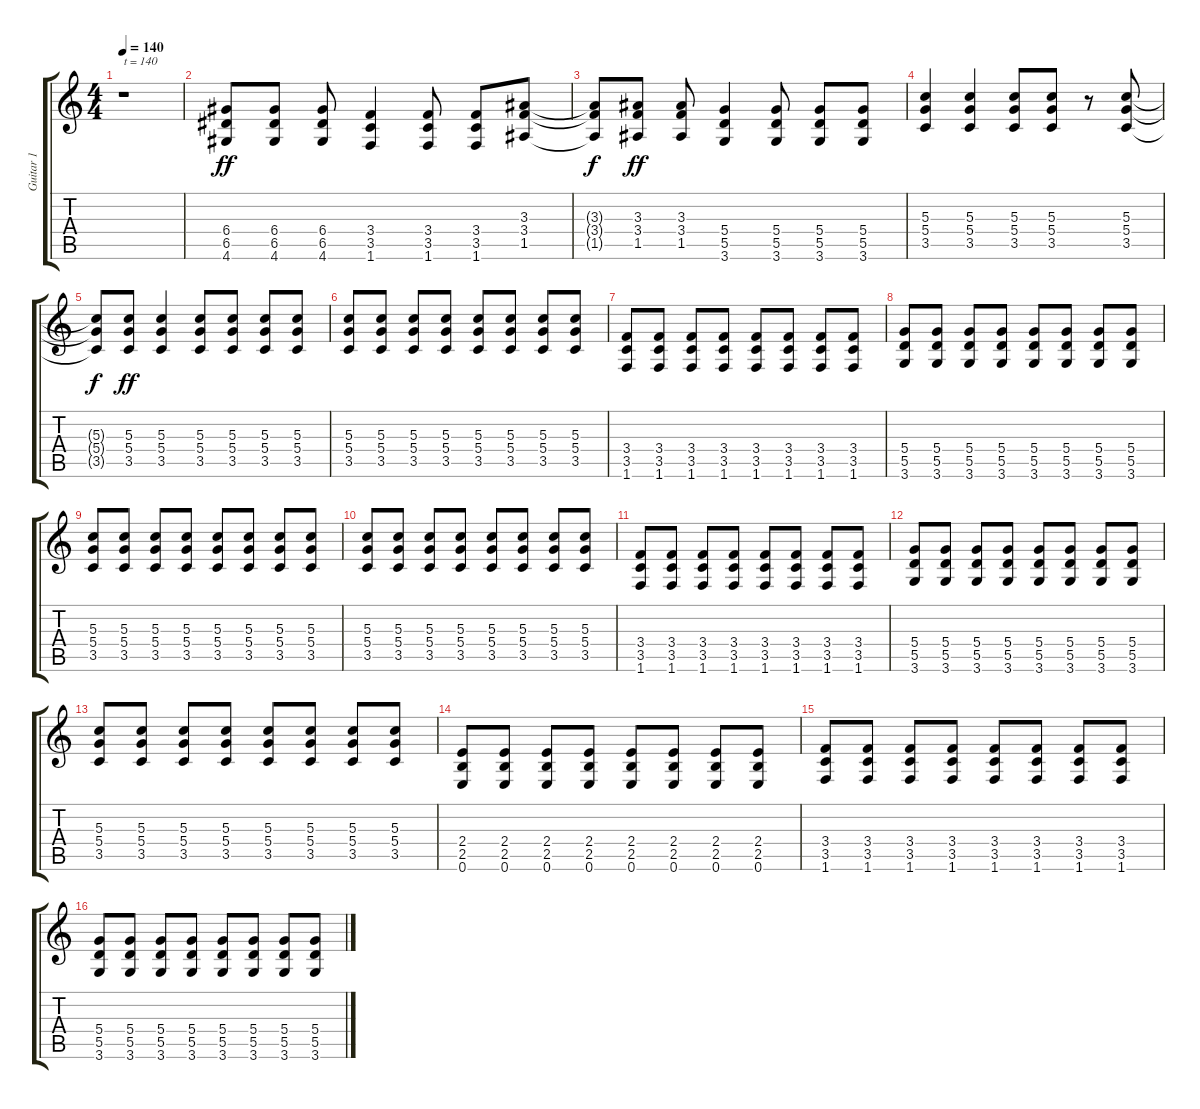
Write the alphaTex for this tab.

\track ("Guitar 1" "Guitar 1") {instrument distortionguitar}
\staff {score tabs}
\tuning (E4 B3 G3 D3 A2 E2) {hide}
\ts (4 4)
\tempo 140
\clef g2
\ks c
r.1{txt "t = 140" dy ff instrument distortionguitar} |
(6.4 6.5 4.6).8 (6.4 6.5 4.6).8 (6.4 6.5 4.6).8 (3.4 3.5 1.6).4 (3.4 3.5 1.6).8 (3.4 3.5 1.6).8 (3.3 3.4 1.5).8 |
(3.3{t} 3.4{t} 1.5{t}).8{dy f} (3.3 3.4 1.5).8{dy ff} (3.3 3.4 1.5).8 (5.4 5.5 3.6).4 (5.4 5.5 3.6).8 (5.4 5.5 3.6).8 (5.4 5.5 3.6).8 |
(5.3 5.4 3.5).4 (5.3 5.4 3.5).4 (5.3 5.4 3.5).8 (5.3 5.4 3.5).8 r.8 (5.3 5.4 3.5).8 |
(5.3{t} 5.4{t} 3.5{t}).8{dy f} (5.3 5.4 3.5).8{dy ff} (5.3 5.4 3.5).4 (5.3 5.4 3.5).8 (5.3 5.4 3.5).8 (5.3 5.4 3.5).8 (5.3 5.4 3.5).8 |
(5.3 5.4 3.5).8 (5.3 5.4 3.5).8 (5.3 5.4 3.5).8 (5.3 5.4 3.5).8 (5.3 5.4 3.5).8 (5.3 5.4 3.5).8 (5.3 5.4 3.5).8 (5.3 5.4 3.5).8 |
(3.4 3.5 1.6).8 (3.4 3.5 1.6).8 (3.4 3.5 1.6).8 (3.4 3.5 1.6).8 (3.4 3.5 1.6).8 (3.4 3.5 1.6).8 (3.4 3.5 1.6).8 (3.4 3.5 1.6).8 |
(5.4 5.5 3.6).8 (5.4 5.5 3.6).8 (5.4 5.5 3.6).8 (5.4 5.5 3.6).8 (5.4 5.5 3.6).8 (5.4 5.5 3.6).8 (5.4 5.5 3.6).8 (5.4 5.5 3.6).8 |
(5.3 5.4 3.5).8 (5.3 5.4 3.5).8 (5.3 5.4 3.5).8 (5.3 5.4 3.5).8 (5.3 5.4 3.5).8 (5.3 5.4 3.5).8 (5.3 5.4 3.5).8 (5.3 5.4 3.5).8 |
(5.3 5.4 3.5).8 (5.3 5.4 3.5).8 (5.3 5.4 3.5).8 (5.3 5.4 3.5).8 (5.3 5.4 3.5).8 (5.3 5.4 3.5).8 (5.3 5.4 3.5).8 (5.3 5.4 3.5).8 |
(3.4 3.5 1.6).8 (3.4 3.5 1.6).8 (3.4 3.5 1.6).8 (3.4 3.5 1.6).8 (3.4 3.5 1.6).8 (3.4 3.5 1.6).8 (3.4 3.5 1.6).8 (3.4 3.5 1.6).8 |
(5.4 5.5 3.6).8 (5.4 5.5 3.6).8 (5.4 5.5 3.6).8 (5.4 5.5 3.6).8 (5.4 5.5 3.6).8 (5.4 5.5 3.6).8 (5.4 5.5 3.6).8 (5.4 5.5 3.6).8 |
(5.3 5.4 3.5).8 (5.3 5.4 3.5).8 (5.3 5.4 3.5).8 (5.3 5.4 3.5).8 (5.3 5.4 3.5).8 (5.3 5.4 3.5).8 (5.3 5.4 3.5).8 (5.3 5.4 3.5).8 |
(2.4 2.5 0.6).8 (2.4 2.5 0.6).8 (2.4 2.5 0.6).8 (2.4 2.5 0.6).8 (2.4 2.5 0.6).8 (2.4 2.5 0.6).8 (2.4 2.5 0.6).8 (2.4 2.5 0.6).8 |
(3.4 3.5 1.6).8 (3.4 3.5 1.6).8 (3.4 3.5 1.6).8 (3.4 3.5 1.6).8 (3.4 3.5 1.6).8 (3.4 3.5 1.6).8 (3.4 3.5 1.6).8 (3.4 3.5 1.6).8 |
(5.4 5.5 3.6).8 (5.4 5.5 3.6).8 (5.4 5.5 3.6).8 (5.4 5.5 3.6).8 (5.4 5.5 3.6).8 (5.4 5.5 3.6).8 (5.4 5.5 3.6).8 (5.4 5.5 3.6).8
